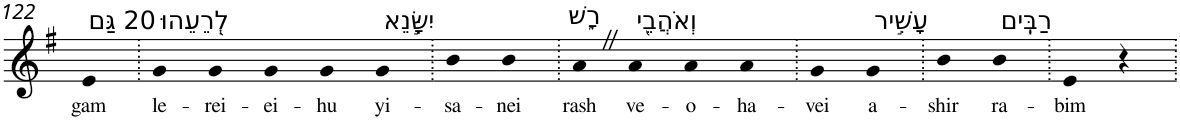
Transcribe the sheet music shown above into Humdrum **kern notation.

**kern	**text
*part1	*part1
*staff1	*staff1
*I"Piano	*
*I'Pno	*
!!LO:PB:g=z
*clefG2	*
*k[f#]	*
*G:	*
=122	=122
!LO:TX:a:t=20 גַּם	!
!	!LO:LY:b
4e	gam
=123.	=123.
!LO:TX:a:t=לְ֭רֵעֵהוּ	!
!	!LO:LY:b
4g	le-
!	!LO:LY:b
4g	-rei-
!	!LO:LY:b
4g	-ei-
!	!LO:LY:b
4g	-hu
!LO:TX:a:t=יִשָּׂ֣נֵא	!
!	!LO:LY:b
4g	yi-
=124.	=124.
!	!LO:LY:b
4b	-sa-
!	!LO:LY:b
4b	-nei
=125.	=125.
!LO:TX:a:t=רָ֑שׁ	!
!	!LO:LY:b
4aZ	rash
!LO:TX:a:t=וְאֹהֲבֵ֖י	!
!	!LO:LY:b
4a	ve-
!	!LO:LY:b
4a	-o-
!	!LO:LY:b
4a	-ha-
=126.	=126.
!	!LO:LY:b
4g	-vei
!LO:TX:a:t=עָשִׁ֣יר	!
!	!LO:LY:b
4g	a-
=127.	=127.
!	!LO:LY:b
4b	-shir
!LO:TX:a:t=רַבִּֽים	!
!	!LO:LY:b
4b	ra-
=128.	=128.
!	!LO:LY:b
4e	-bim
4r	.
=.	=.
*-	*-
